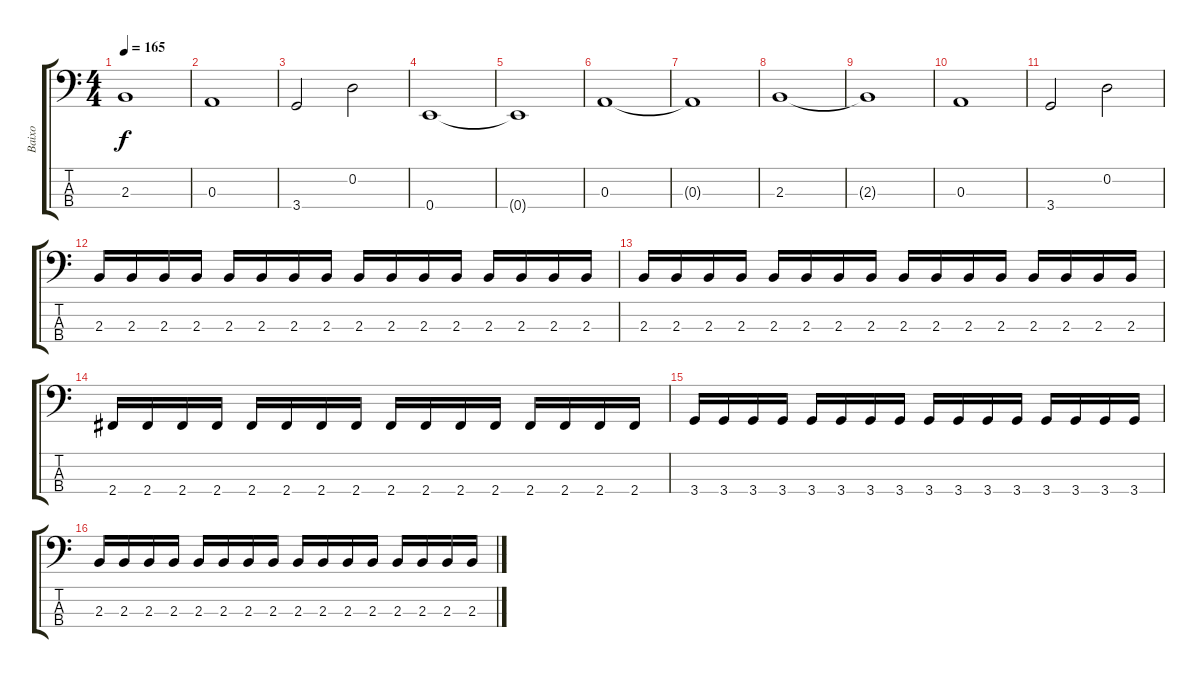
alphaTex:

\track ("Baixo" "Baixo") {instrument electricbassfinger}
\staff {score tabs}
\tuning (G2 D2 A1 E1) {hide}
\ts (4 4)
\tempo 165
\clef f4
\ks c
2.3{t}.1{dy f} |
0.3.1 |
3.4.2 0.2.2 |
0.4.1 |
0.4{t}.1 |
0.3.1 |
0.3{t}.1 |
2.3.1 |
2.3{t}.1 |
0.3.1 |
3.4.2 0.2.2 |
2.3.16 2.3.16 2.3.16 2.3.16 2.3.16 2.3.16 2.3.16 2.3.16 2.3.16 2.3.16 2.3.16 2.3.16 2.3.16 2.3.16 2.3.16 2.3.16 |
2.3.16 2.3.16 2.3.16 2.3.16 2.3.16 2.3.16 2.3.16 2.3.16 2.3.16 2.3.16 2.3.16 2.3.16 2.3.16 2.3.16 2.3.16 2.3.16 |
2.4.16 2.4.16 2.4.16 2.4.16 2.4.16 2.4.16 2.4.16 2.4.16 2.4.16 2.4.16 2.4.16 2.4.16 2.4.16 2.4.16 2.4.16 2.4.16 |
3.4.16 3.4.16 3.4.16 3.4.16 3.4.16 3.4.16 3.4.16 3.4.16 3.4.16 3.4.16 3.4.16 3.4.16 3.4.16 3.4.16 3.4.16 3.4.16 |
2.3.16 2.3.16 2.3.16 2.3.16 2.3.16 2.3.16 2.3.16 2.3.16 2.3.16 2.3.16 2.3.16 2.3.16 2.3.16 2.3.16 2.3.16 2.3.16
